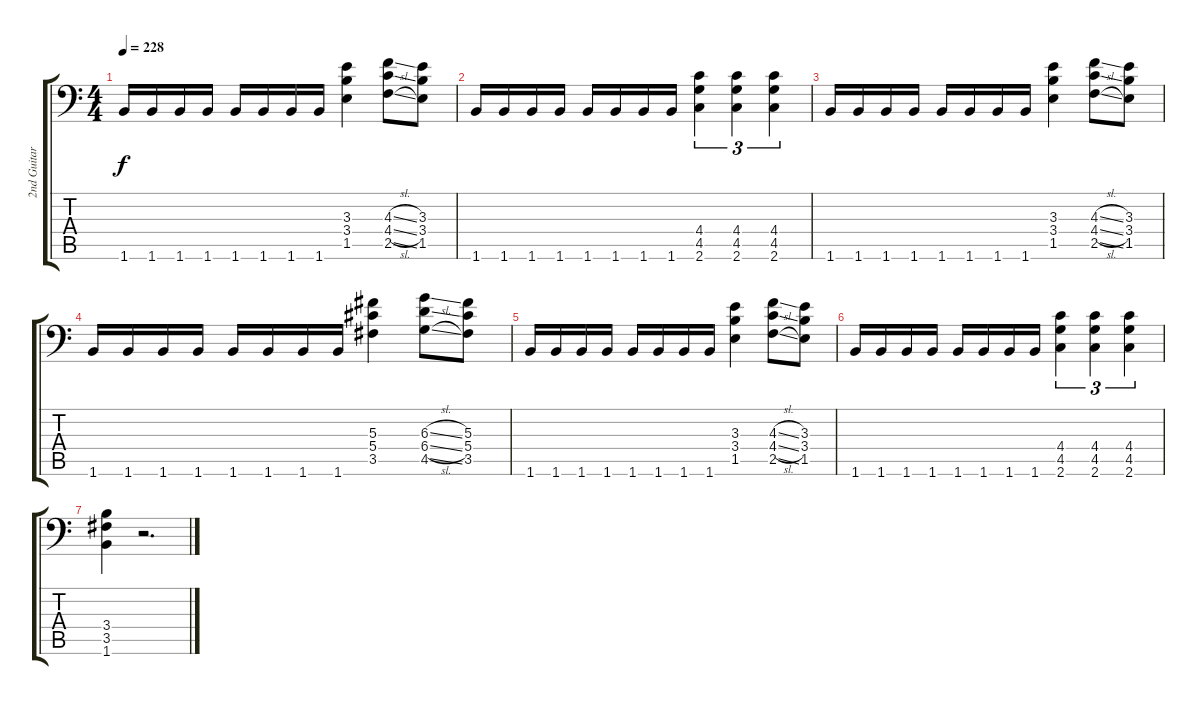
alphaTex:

\track ("2nd Guitar" "2nd Guitar") {instrument overdrivenguitar}
\staff {score tabs}
\tuning (Bb3 F3 Db3 Ab2 Eb2 Bb1) {hide}
\ts (4 4)
\tempo 228
\clef f4
\ks c
1.6.16{dy f} 1.6.16 1.6.16 1.6.16 1.6.16 1.6.16 1.6.16 1.6.16 (3.3 3.4 1.5).4 (4.3{sl} 4.4{sl} 2.5{sl}).8 (3.3 3.4 1.5).8 |
1.6.16 1.6.16 1.6.16 1.6.16 1.6.16 1.6.16 1.6.16 1.6.16 (4.4 4.5 2.6).4{tu (3 2)} (4.4 4.5 2.6).4{tu (3 2)} (4.4 4.5 2.6).4{tu (3 2)} |
1.6.16 1.6.16 1.6.16 1.6.16 1.6.16 1.6.16 1.6.16 1.6.16 (3.3 3.4 1.5).4 (4.3{sl} 4.4{sl} 2.5{sl}).8 (3.3 3.4 1.5).8 |
1.6.16 1.6.16 1.6.16 1.6.16 1.6.16 1.6.16 1.6.16 1.6.16 (5.3 5.4 3.5).4 (6.3{sl} 6.4{sl} 4.5{sl}).8 (5.3 5.4 3.5).8 |
1.6.16 1.6.16 1.6.16 1.6.16 1.6.16 1.6.16 1.6.16 1.6.16 (3.3 3.4 1.5).4 (4.3{sl} 4.4{sl} 2.5{sl}).8 (3.3 3.4 1.5).8 |
1.6.16 1.6.16 1.6.16 1.6.16 1.6.16 1.6.16 1.6.16 1.6.16 (4.4 4.5 2.6).4{tu (3 2)} (4.4 4.5 2.6).4{tu (3 2)} (4.4 4.5 2.6).4{tu (3 2)} |
(3.4 3.5 1.6).4 r.2{d}
